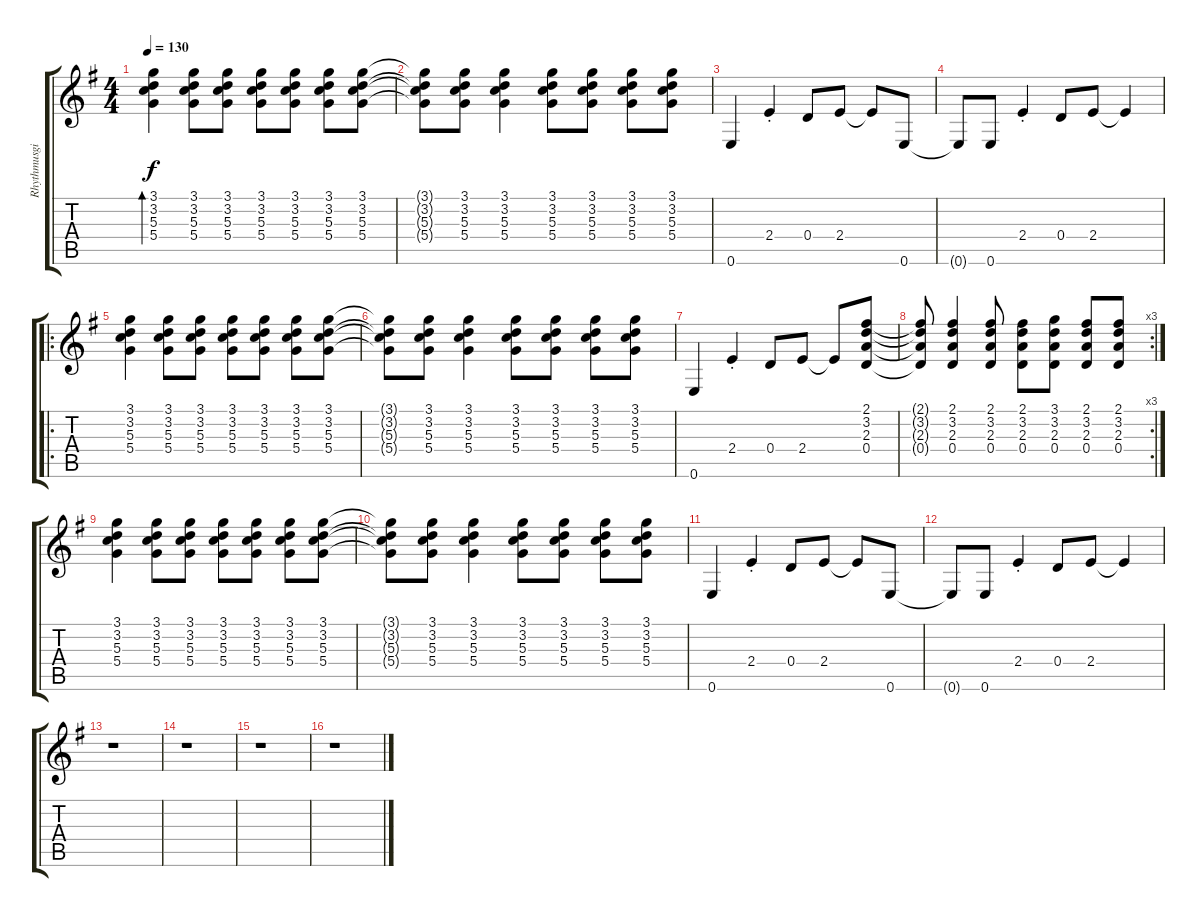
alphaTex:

\track ("Rhythmusgit.2" "Rhythmusgi") {instrument electricguitarclean}
\staff {score tabs}
\tuning (E4 B3 G3 D3 A2 E2) {hide}
\ts (4 4)
\tempo 130
\clef g2
\ks g
(3.1 3.2 5.3 5.4).4{bd 30 dy f} (3.1 3.2 5.3 5.4).8 (3.1 3.2 5.3 5.4).8 (3.1 3.2 5.3 5.4).8 (3.1 3.2 5.3 5.4).8 (3.1 3.2 5.3 5.4).8 (3.1 3.2 5.3 5.4).8 |
(3.1{t} 3.2{t} 5.3{t} 5.4{t}).8 (3.1 3.2 5.3 5.4).8 (3.1 3.2 5.3 5.4).4 (3.1 3.2 5.3 5.4).8 (3.1 3.2 5.3 5.4).8 (3.1 3.2 5.3 5.4).8 (3.1 3.2 5.3 5.4).8 |
0.6.4 2.4{st}.4 0.4.8 2.4.8 2.4{t}.8 0.6.8 |
0.6{t}.8 0.6.8 2.4{st}.4 0.4.8 2.4.8 2.4{t}.4 |
\ro
(3.1 3.2 5.3 5.4).4 (3.1 3.2 5.3 5.4).8 (3.1 3.2 5.3 5.4).8 (3.1 3.2 5.3 5.4).8 (3.1 3.2 5.3 5.4).8 (3.1 3.2 5.3 5.4).8 (3.1 3.2 5.3 5.4).8 |
(3.1{t} 3.2{t} 5.3{t} 5.4{t}).8 (3.1 3.2 5.3 5.4).8 (3.1 3.2 5.3 5.4).4 (3.1 3.2 5.3 5.4).8 (3.1 3.2 5.3 5.4).8 (3.1 3.2 5.3 5.4).8 (3.1 3.2 5.3 5.4).8 |
0.6.4 2.4{st}.4 0.4.8 2.4.8 2.4{t}.8 (2.1 3.2 2.3 0.4).8 |
\rc 3
(2.1{t} 3.2{t} 2.3{t} 0.4{t}).8 (2.1 3.2 2.3 0.4).4 (2.1 3.2 2.3 0.4).8 (2.1 3.2 2.3 0.4).8 (3.1 3.2 2.3 0.4).8 (2.1 3.2 2.3 0.4).8 (2.1 3.2 2.3 0.4).8 |
(3.1 3.2 5.3 5.4).4 (3.1 3.2 5.3 5.4).8 (3.1 3.2 5.3 5.4).8 (3.1 3.2 5.3 5.4).8 (3.1 3.2 5.3 5.4).8 (3.1 3.2 5.3 5.4).8 (3.1 3.2 5.3 5.4).8 |
(3.1{t} 3.2{t} 5.3{t} 5.4{t}).8 (3.1 3.2 5.3 5.4).8 (3.1 3.2 5.3 5.4).4 (3.1 3.2 5.3 5.4).8 (3.1 3.2 5.3 5.4).8 (3.1 3.2 5.3 5.4).8 (3.1 3.2 5.3 5.4).8 |
0.6.4 2.4{st}.4 0.4.8 2.4.8 2.4{t}.8 0.6.8 |
0.6{t}.8 0.6.8 2.4{st}.4 0.4.8 2.4.8 2.4{t}.4 |
r.1 |
r.1 |
r.1 |
r.1
